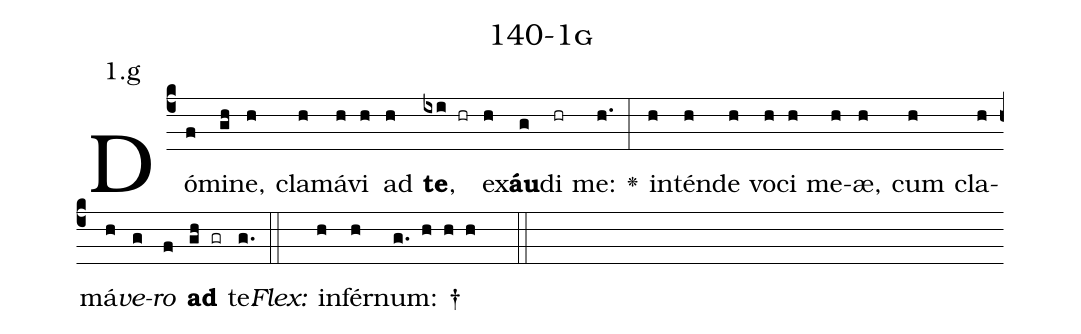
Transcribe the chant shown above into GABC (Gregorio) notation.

name: 140-1g;
annotation: 1.g;
%%
(c4)Dó(f)mi(gh)ne,(h) cla(h)má(h)vi(h) ad(h) <b>te</b>,(ixi hr) ex(h)<b>áu</b>(g)di(hr) me:(h.) <v>\greheightstar</v>(:) in(h)tén(h)de(h) vo(h)ci(h) me(h)æ,(h) cum(h) cla(h)má(h)<i>ve</i>(g)<i>ro</i>(f) <b>ad</b>(gh gr) te.(g.) (::)
<i>Flex:</i>()  in(h)fér(h)num: †(g. h h h  ::)

%E(h) u(h) o(g) u(f) a(gh) e.(g.) (::)
